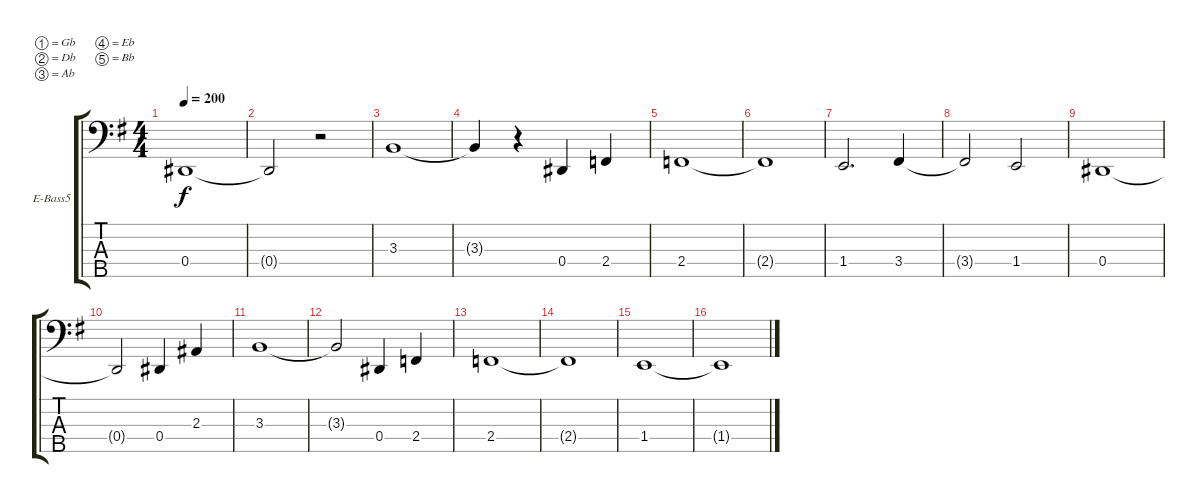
\bracketExtendMode groupsimilarinstruments
\firstSystemTrackNameOrientation horizontal
\otherSystemsTrackNameOrientation horizontal
\track ("Bass Guitar" "E-Bass5") {instrument electricbassfinger}
\staff {score tabs}
\tuning (Gb2 Db2 Ab1 Eb1 Bb0)
\ts (4 4)
\tempo 200
\clef f4
\ks g
0.4.1{dy f} |
0.4{t}.2 r.2 |
3.3.1 |
3.3{t}.4 r.4 0.4.4 2.4.4 |
2.4.1 |
2.4{t}.1 |
1.4.2{d} 3.4.4 |
3.4{t}.2 1.4.2 |
0.4.1 |
0.4{t}.2 0.4.4 2.3.4 |
3.3.1 |
3.3{t}.2 0.4.4 2.4.4 |
2.4.1 |
2.4{t}.1 |
1.4.1 |
1.4{t}.1
